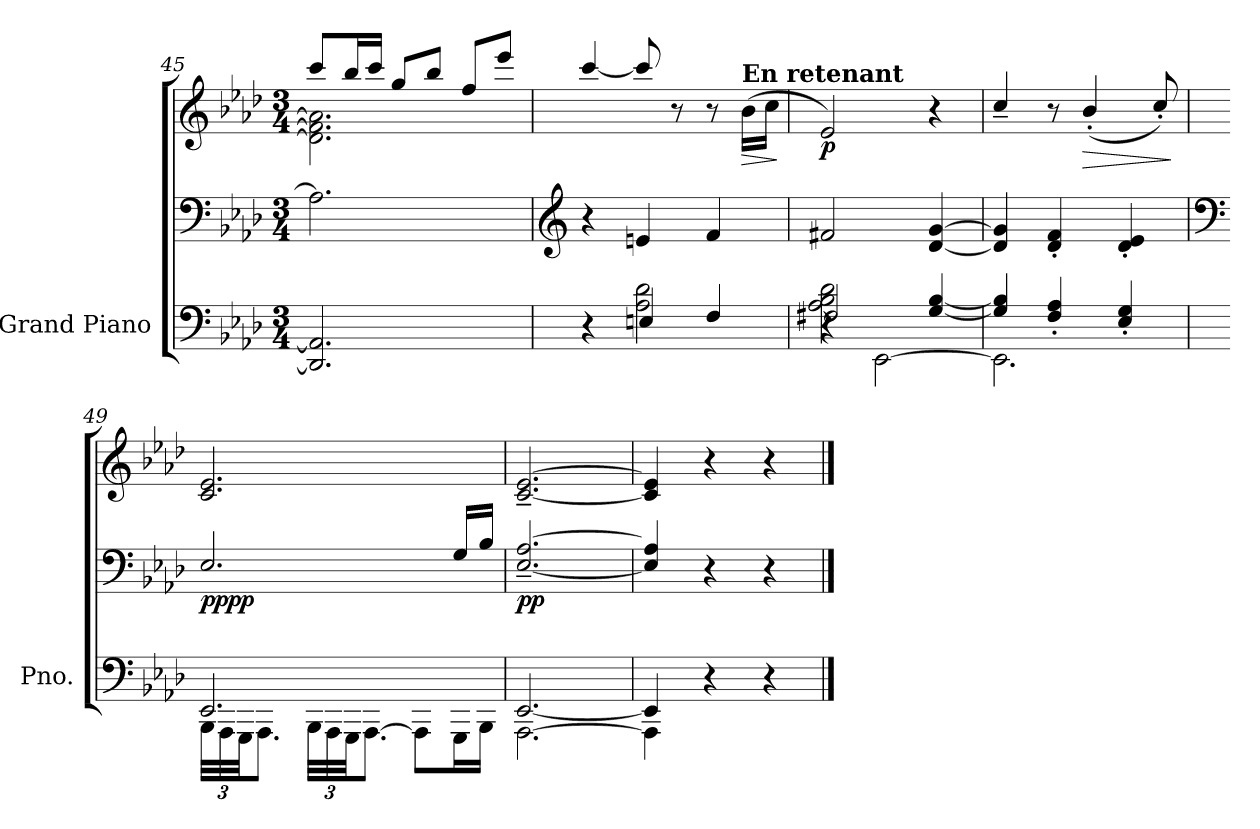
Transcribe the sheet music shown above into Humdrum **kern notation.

**kern	**kern	**kern	**dynam
*part1	*part1	*part1	*part1
*staff3	*staff2	*staff1	*staff1/2/3
*I"Grand Piano	*	*	*
*I'Pno.	*	*	*
*clefF4	*clefF4	*clefG2	*
*k[b-e-a-d-]	*k[b-e-a-d-]	*k[b-e-a-d-]	*
*M3/4	*M3/4	*M3/4	*
=45	=45	=45	=45
*	*	*^	*
2.DD-/] 2.AA-/]	2.A-\]	2.d-\] 2.f\] 2.a-\]	8ccc/L	.
.	.	.	16bb-/L	.
.	.	.	16ccc/JJ	.
.	.	.	8gg/L	.
.	.	.	8bb-/J	.
.	.	.	8ff/L	.
.	.	.	8eee-/J	.
*	*	*v	*v	*
=46	=46	=46	=46
*	*clefG2	*	*
*^	*	*	*
4ryy	4r	4r	[4ccc/	.
!	!	!	!	!LO:DY:b=2
!	!	!	!	!LO:DY:n=1:b=2
2A-\ 2d-\	4En/	4en/	8ccc/]	p other-dynamics
.	.	.	8r	.
.	4F/	4f/	8r	.
!	!	!	!LO:TX:a:B:t=En retenant	!
!	!	!	!	!LO:HP:b
.	.	.	(>16b-\LL	>
.	.	.	16cc\JJ	.
*v	*v	*	*	*
.	.	.	]
=47	=47	=47	=47
*^	*	*	*
*	*^	*	*	*
*	*	*^	*	*	*
!	!	!	!	!	!	!LO:DY:b
4r	4ryy	2A-\ 2B-\ 2d-\	2F#X/	2f#X/	2e-/)	p
*	*	*	*	*	*MM62	*
[2EE-\	4ryy	.	.	.	.	.
*	*	*	*	*	*MM60	*
.	4ryy	4ryy	[4G/ [4B-/	[4d-/ [4g/	4r	.
*v	*v	*v	*v	*	*	*
!!LO:LB:g=z
=48	=48	=48	=48
*	*	*MM58	*
*^	*	*	*
2.EE-\]	4G/] 4B-/]	4d-/] 4g/]	4cc~/	.
*	*	*	*MM56	*
.	4F/' 4A-/'	4d-/' 4f/'	8r	.
!	!	!	!	!LO:HP:b
!	!	!	!	!LO:DY:n=1:b
!	!	!	!	!LO:DY:n=2:b
.	.	.	(>4b-'/	> other-dynamics p
*	*	*	*MM54	*
.	4E-/' 4G/'	4d-/' 4e-/'	.	.
.	.	.	8cc'/)	.
*v	*v	*	*	*
.	.	.	]
=49	=49	=49	=49
*	*clefF4	*	*
*Xbrackettup	*	*	*
*	*	*MM52	*
*^	*^	*	*
!	!	!	!	!	!LO:DY:b=2
!	!	!	!	!	!LO:DY:n=1:b
48BBB-\LLL	2.EE-/	2ryy	2.E-/	2.c/ 2.e-/	pp pp
48AAA-\	.	.	.	.	.
48GGG\JJ	.	.	.	.	.
8.AAA-\J	.	.	.	.	.
*	*	*	*	*MM50	*
48BBB-\LLL	.	.	.	.	.
48AAA-\	.	.	.	.	.
48GGG\JJ	.	.	.	.	.
[8.AAA-\J	.	.	.	.	.
*	*	*	*	*MM48	*
8AAA-\L]	.	8ryy	.	.	.
16GGG\L	.	16G/LL	.	.	.
16BBB-\JJ	.	16B-/JJ	.	.	.
*	*	*v	*v	*	*
=50	=50	=50	=50	=50
*	*	*	*MM46	*
!	!	!	!	!LO:DY:b=2
[2.AAA-\	[2.EE-/	[2.E-/~ [2.A-/~	[2.c/~ [2.e-/~	pp
=51	=51	=51	=51	=51
4AAA-\]	4EE-/]	4E-/] 4A-/]	4c/] 4e-/]	.
2ryy	4r	4r	4r	.
.	4r	4r	4r	.
*v	*v	*	*	*
==	==	==	==
*-	*-	*-	*-
